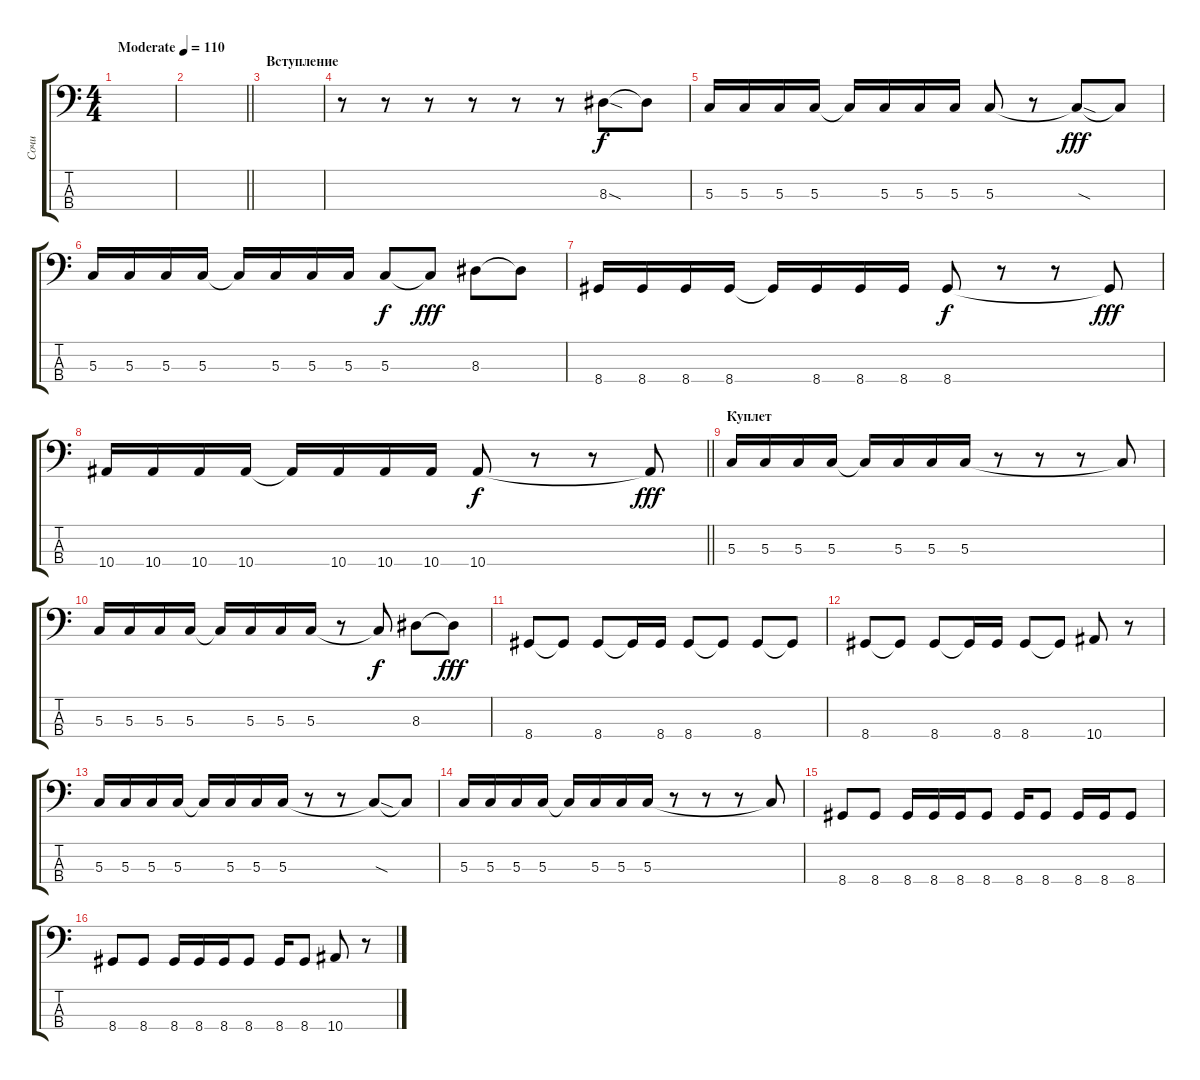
\track ("Сочи" "Сочи") {instrument electricbasspick}
\staff {score tabs}
\tuning (F2 C2 G1 C1) {hide}
\ts (4 4)
\tempo (110 "Moderate")
\clef f4
\ks c
|
\barLineRight lightlight
|
\section ("" "Вступление")
|
r.8 r.8 r.8 r.8 r.8 r.8 8.3{sod}.8 8.3{t}.8 |
5.3.16 5.3.16 5.3.16 5.3.16 5.3{t}.16 5.3.16 5.3.16 5.3.16 5.3.8{dy f} r.8 5.3{sod t}.8{dy fff} 5.3{t}.8 |
5.3.16 5.3.16 5.3.16 5.3.16 5.3{t}.16 5.3.16 5.3.16 5.3.16 5.3.8{dy f} 5.3{t}.8{dy fff} 8.3.8 8.3{t}.8 |
8.4.16 8.4.16 8.4.16 8.4.16 8.4{t}.16 8.4.16 8.4.16 8.4.16 8.4.8{dy f} r.8 r.8 8.4{t}.8{dy fff} |
\barLineRight lightlight
10.4.16 10.4.16 10.4.16 10.4.16 10.4{t}.16 10.4.16 10.4.16 10.4.16 10.4.8{dy f} r.8 r.8 10.4{t}.8{dy fff} |
\section ("" "Куплет")
5.3.16 5.3.16 5.3.16 5.3.16 5.3{t}.16 5.3.16 5.3.16 5.3.16 r.8 r.8 r.8 5.3{t}.8 |
5.3.16 5.3.16 5.3.16 5.3.16 5.3{t}.16 5.3.16 5.3.16 5.3.16 r.8 5.3{t}.8{dy f} 8.3.8 8.3{t}.8{dy fff} |
8.4.8 8.4{t}.8 8.4.8 8.4{t}.16 8.4.16 8.4.8 8.4{t}.8 8.4.8 8.4{t}.8 |
8.4.8 8.4{t}.8 8.4.8 8.4{t}.16 8.4.16 8.4.8 8.4{t}.8 10.4.8 r.8 |
5.3.16 5.3.16 5.3.16 5.3.16 5.3{t}.16 5.3.16 5.3.16 5.3.16 r.8 r.8 5.3{sod t}.8 5.3{t}.8 |
5.3.16 5.3.16 5.3.16 5.3.16 5.3{t}.16 5.3.16 5.3.16 5.3.16 r.8 r.8 r.8 5.3{t}.8 |
8.4.8 8.4.8 8.4.16 8.4.16 8.4.16 8.4.8 8.4.16 8.4.8 8.4.16 8.4.16 8.4.8 |
8.4.8 8.4.8 8.4.16 8.4.16 8.4.16 8.4.8 8.4.16 8.4.8 10.4.8 r.8
